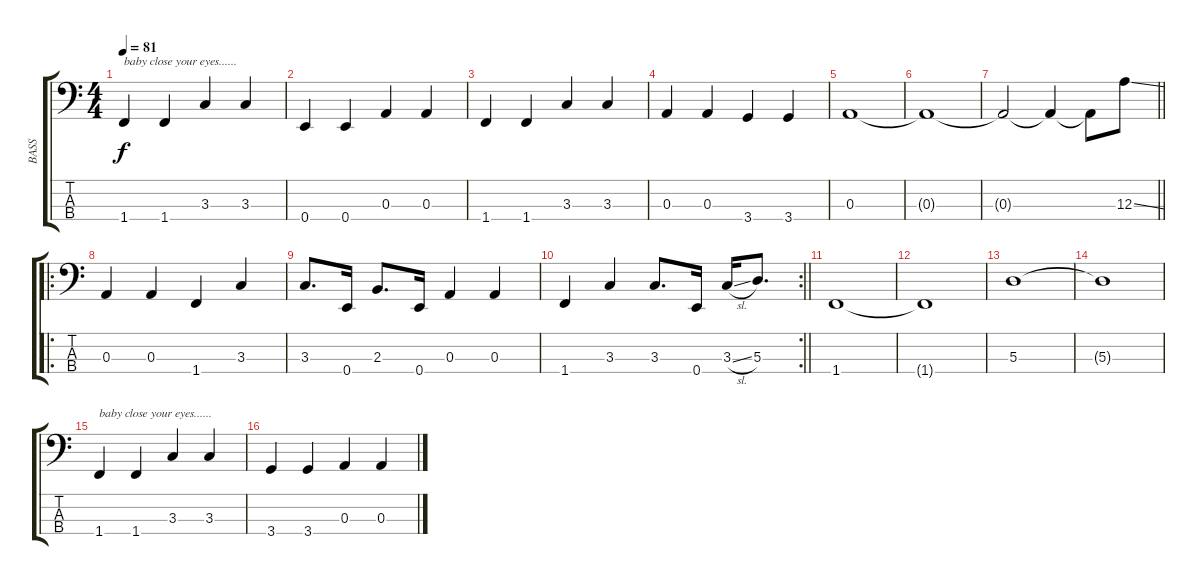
\track ("BASS" "BASS") {instrument electricbassfinger}
\staff {score tabs}
\tuning (G2 D2 A1 E1) {hide}
\ts (4 4)
\tempo 81
\clef f4
\ks c
1.4.4{txt "baby close your eyes......" dy f} 1.4.4 3.3.4 3.3.4 |
0.4.4 0.4.4 0.3.4 0.3.4 |
1.4.4 1.4.4 3.3.4 3.3.4 |
0.3.4 0.3.4 3.4.4 3.4.4 |
0.3.1 |
0.3{t}.1 |
\barLineRight lightlight
0.3{t}.2 0.3{t}.4 0.3{t}.8 12.3{ss}.8 |
\ro
0.3.4 0.3.4 1.4.4 3.3.4 |
3.3.8{d} 0.4.16 2.3.8{d} 0.4.16 0.3.4 0.3.4 |
\rc 2
\barLineRight lightlight
1.4.4 3.3.4 3.3.8{d} 0.4.16 3.3{sl}.16 5.3.8{d} |
1.4.1 |
1.4{t}.1 |
5.3.1 |
5.3{t}.1 |
1.4.4{txt "baby close your eyes......"} 1.4.4 3.3.4 3.3.4 |
3.4.4 3.4.4 0.3.4 0.3.4
